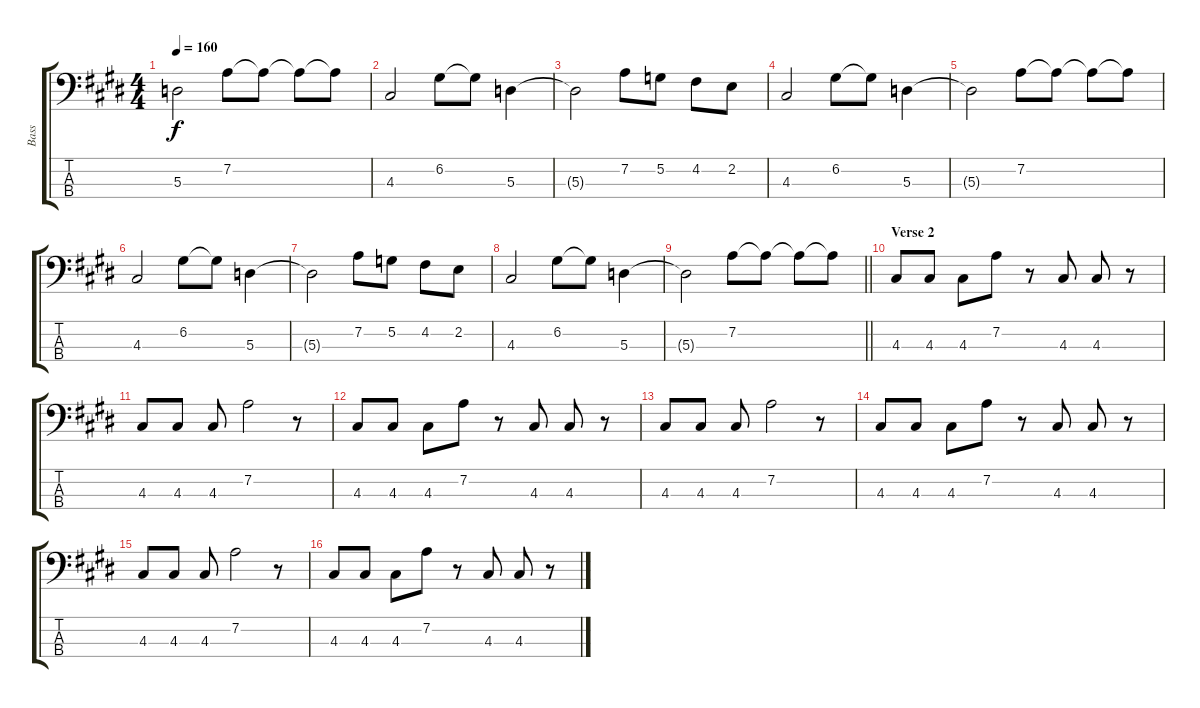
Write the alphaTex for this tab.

\track ("Bass" "Bass") {instrument electricbassfinger}
\staff {score tabs}
\tuning (G2 D2 A1 E1) {hide}
\ts (4 4)
\tempo 160
\clef f4
\ks c#minor
5.3{t}.2{dy f} 7.2.8 7.2{t}.8 7.2{t}.8 7.2{t}.8 |
4.3.2 6.2.8 6.2{t}.8 5.3.4 |
5.3{t}.2 7.2.8 5.2.8 4.2.8 2.2.8 |
4.3.2 6.2.8 6.2{t}.8 5.3.4 |
5.3{t}.2 7.2.8 7.2{t}.8 7.2{t}.8 7.2{t}.8 |
4.3.2 6.2.8 6.2{t}.8 5.3.4 |
5.3{t}.2 7.2.8 5.2.8 4.2.8 2.2.8 |
4.3.2 6.2.8 6.2{t}.8 5.3.4 |
\barLineRight lightlight
5.3{t}.2 7.2.8 7.2{t}.8 7.2{t}.8 7.2{t}.8 |
\section ("" "Verse 2")
4.3.8 4.3.8 4.3.8 7.2.8 r.8 4.3.8 4.3.8 r.8 |
4.3.8 4.3.8 4.3.8 7.2.2 r.8 |
4.3.8 4.3.8 4.3.8 7.2.8 r.8 4.3.8 4.3.8 r.8 |
4.3.8 4.3.8 4.3.8 7.2.2 r.8 |
4.3.8 4.3.8 4.3.8 7.2.8 r.8 4.3.8 4.3.8 r.8 |
4.3.8 4.3.8 4.3.8 7.2.2 r.8 |
4.3.8 4.3.8 4.3.8 7.2.8 r.8 4.3.8 4.3.8 r.8
